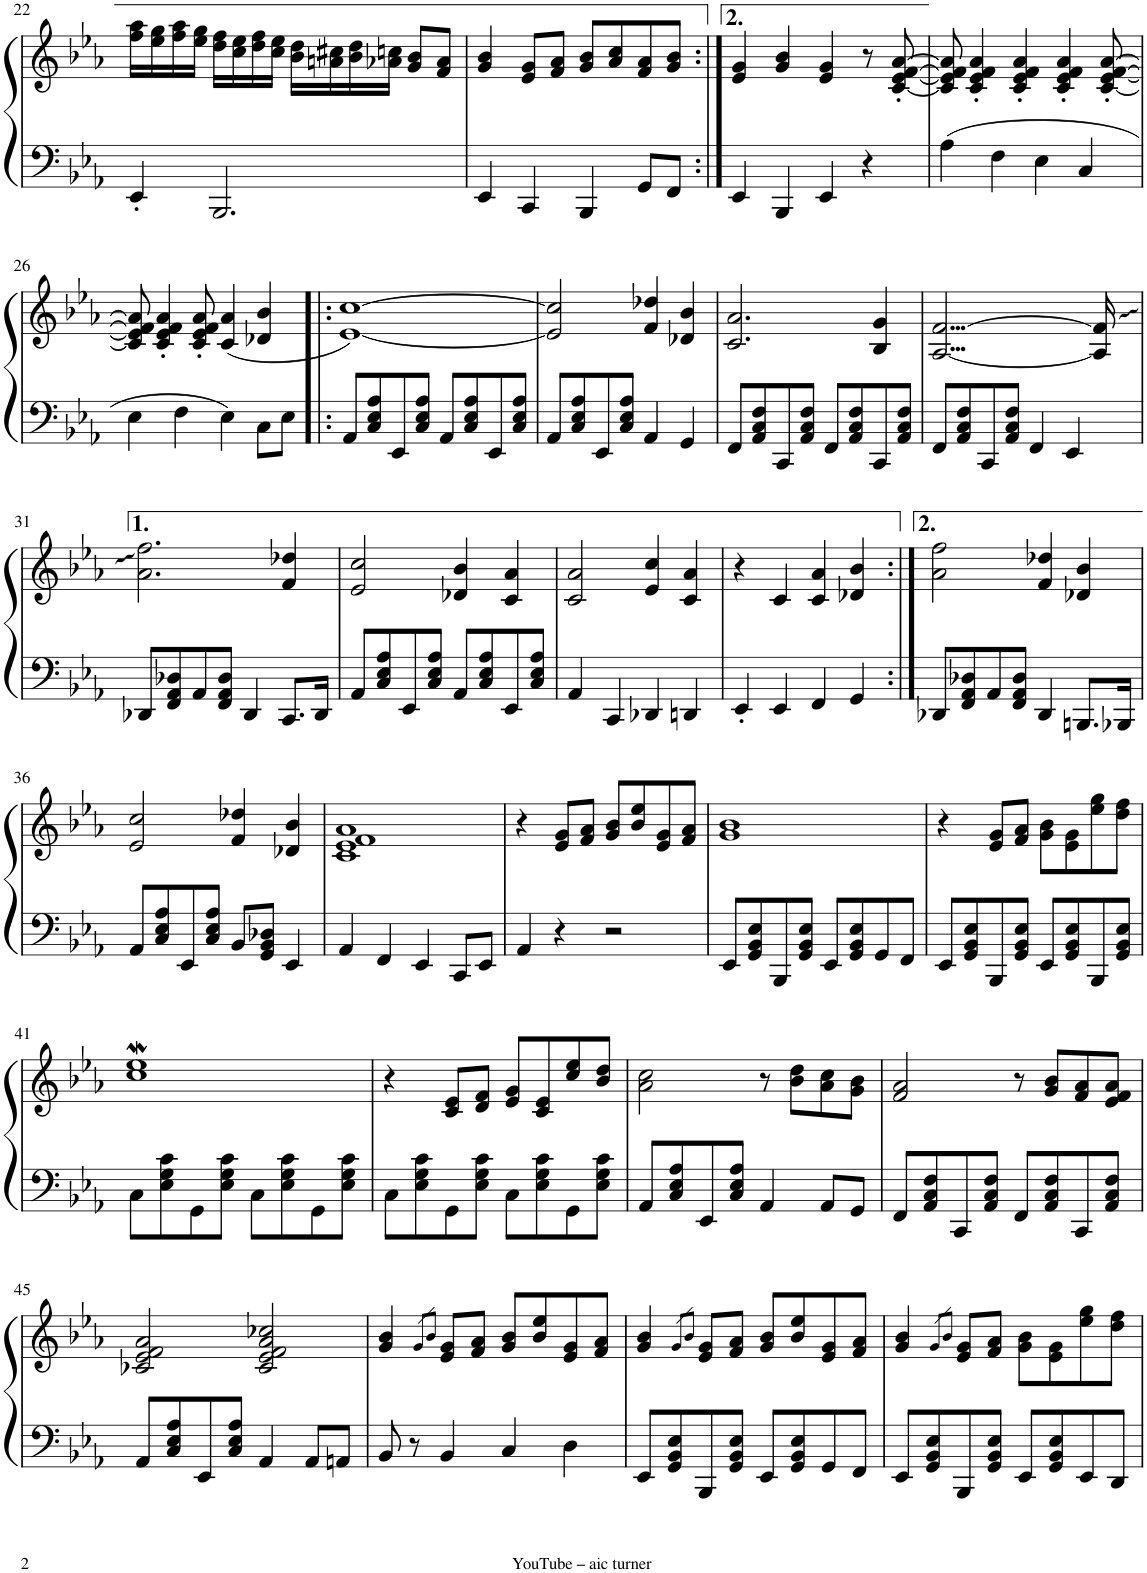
**kern	**kern
*part1	*part1
*staff2	*staff1
*I"Akkordeon	*
*I'Akk.	*
!!LO:PB:g=z
*clefF4	*clefG2
*k[b-e-a-]	*k[b-e-a-]
*M4/4	*M4/4
=22	=22
4EE-'/	16ff\ 16aa-\LL
.	16ee-\ 16gg\
.	16ff\ 16aa-\
.	16ee-\ 16gg\JJ
2.BBB-/	16dd\ 16ff\LL
.	16cc\ 16ee-\
.	16dd\ 16ff\
.	16cc\ 16ee-\JJ
.	16b-\ 16dd\LL
.	16an\ 16cc#X\
.	16b-\ 16dd\
.	16a-X\ 16ccn\JJ
.	8g/ 8b-/L
.	8f/ 8a-/J
=23	=23
4EE-/	4g/ 4b-/
4CC/	8e-/ 8g/L
.	8f/ 8a-/J
4BBB-/	8g/ 8b-/L
.	8a-/ 8cc/
8GG/L	8f/ 8a-/
8FF/J	8g/ 8b-/J
=24:|!	=24:|!
4EE-/	4e-/ 4g/
4BBB-/	4g/ 4b-/
4EE-/	4e-/ 4g/
4r	8r
.	[8c/' [8e-/' [8f/' [8a-/'
=25	=25
4A-\	8c/] 8e-/] 8f/] 8a-/]
.	4c/' 4e-/' 4f/' 4a-/'
4F\	.
.	4c/' 4e-/' 4f/' 4a-/'
4E-\	.
.	4c/' 4e-/' 4f/' 4a-/'
4C/	.
.	[8c/' [8e-/' [8f/' [8a-/'
!!LO:LB:g=z
=26	=26
4E-\	8c/] 8e-/] 8f/] 8a-/]
.	4c/' 4e-/' 4f/' 4a-/'
4F\	.
.	8c/' 8e-/' 8f/' 8a-/'
4E-\	(4c/ 4a-/
8C\L	4d-X/ 4b-/
8E-\J	.
=27!|:	=27!|:
8AA-/L	[1e- [1cc)
8C/ 8E-/ 8A-/	.
8EE-/	.
8C/ 8E-/ 8A-/J	.
8AA-/L	.
8C/ 8E-/ 8A-/	.
8EE-/	.
8C/ 8E-/ 8A-/J	.
=28	=28
8AA-/L	2e-/] 2cc/]
8C/ 8E-/ 8A-/	.
8EE-/	.
8C/ 8E-/ 8A-/J	.
4AA-/	4f/ 4dd-X/
4GG/	4d-X/ 4b-/
=29	=29
8FF/L	2.c/ 2.a-/
8AA-/ 8C/ 8F/	.
8CC/	.
8AA-/ 8C/ 8F/J	.
8FF/L	.
8AA-/ 8C/ 8F/	.
8CC/	4B-/ 4g/
8AA-/ 8C/ 8F/J	.
=30	=30
8FF/L	[2...A-/ [2...f/
8AA-/ 8C/ 8F/	.
8CC/	.
8AA-/ 8C/ 8F/J	.
4FF/	.
4EE-/	.
.	16A-/] 16f/]
!!LO:LB:g=z
=31	=31
8DD-X/L	2.a-\ 2.ff\
8FF/ 8AA-/ 8D-X/	.
8AA-/	.
8FF/ 8AA-/ 8D-/J	.
4DD-/	.
8.CC/L	4f/ 4dd-X/
16DD-/Jk	.
=32	=32
8AA-/L	2e-/ 2cc/
8C/ 8E-/ 8A-/	.
8EE-/	.
8C/ 8E-/ 8A-/J	.
8AA-/L	4d-X/ 4b-/
8C/ 8E-/ 8A-/	.
8EE-/	4c/ 4a-/
8C/ 8E-/ 8A-/J	.
=33	=33
4AA-/	2c/ 2a-/
4CC/	.
4DD-X/	4e-/ 4cc/
4DDn/	4c/ 4a-/
=34	=34
4EE-'/	4r
4EE-/	4c/
4FF/	4c/ 4a-/
4GG/	4d-X/ 4b-/
=35:|!	=35:|!
8DD-X/L	2a-\ 2ff\
8FF/ 8AA-/ 8D-X/	.
8AA-/	.
8FF/ 8AA-/ 8D-/J	.
4DD-/	4f/ 4dd-X/
8.BBBn/L	4d-X/ 4b-/
16BBB-X/Jk	.
!!LO:LB:g=z
=36	=36
8AA-/L	2e-/ 2cc/
8C/ 8E-/ 8A-/	.
8EE-/	.
8C/ 8E-/ 8A-/J	.
8BB-/L	4f/ 4dd-X/
8GG/ 8BB-/ 8D-X/J	.
4EE-/	4d-X/ 4b-/
=37	=37
4AA-/	1c 1e- 1f 1a-
4FF/	.
4EE-/	.
8CC/L	.
8EE-/J	.
=38	=38
4AA-/	4r
4r	8e-/ 8g/L
.	8f/ 8a-/J
2r	8g/ 8b-/L
.	8b-/ 8ee-/
.	8e-/ 8g/
.	8f/ 8a-/J
=39	=39
8EE-/L	1g 1b-
8GG/ 8BB-/ 8E-/	.
8BBB-/	.
8GG/ 8BB-/ 8E-/J	.
8EE-/L	.
8GG/ 8BB-/ 8E-/	.
8GG/	.
8FF/J	.
=40	=40
8EE-/L	4r
8GG/ 8BB-/ 8E-/	.
8BBB-/	8e-/ 8g/L
8GG/ 8BB-/ 8E-/J	8f/ 8a-/J
8EE-/L	8g\ 8b-\L
8GG/ 8BB-/ 8E-/	8e-\ 8g\
8BBB-/	8ee-\ 8gg\
8GG/ 8BB-/ 8E-/J	8dd\ 8ff\J
!!LO:LB:g=z
=41	=41
8C\L	1ccM 1ee-M
8E-\ 8G\ 8c\	.
8GG\	.
8E-\ 8G\ 8c\J	.
8C\L	.
8E-\ 8G\ 8c\	.
8GG\	.
8E-\ 8G\ 8c\J	.
=42	=42
8C\L	4r
8E-\ 8G\ 8c\	.
8GG\	8c/ 8e-/L
8E-\ 8G\ 8c\J	8d/ 8f/J
8C\L	8e-/ 8g/L
8E-\ 8G\ 8c\	8c/ 8e-/
8GG\	8cc/ 8ee-/
8E-\ 8G\ 8c\J	8b-/ 8dd/J
=43	=43
8AA-/L	2a-\ 2cc\
8C/ 8E-/ 8A-/	.
8EE-/	.
8C/ 8E-/ 8A-/J	.
4AA-/	8r
.	8b-\ 8dd\L
8AA-/L	8a-\ 8cc\
8GG/J	8g\ 8b-\J
=44	=44
8FF/L	2f/ 2a-/
8AA-/ 8C/ 8F/	.
8CC/	.
8AA-/ 8C/ 8F/J	.
8FF/L	8r
8AA-/ 8C/ 8F/	8g/ 8b-/L
8CC/	8f/ 8a-/
8AA-/ 8C/ 8F/J	8e-/ 8f/ 8a-/J
!!LO:LB:g=z
=45	=45
8AA-/L	2c-X/ 2e-/ 2f/ 2a-/
8C/ 8E-/ 8A-/	.
8EE-/	.
8C/ 8E-/ 8A-/J	.
4AA-/	2c-/ 2e-/ 2f/ 2a-/ 2cc-X/
8AA-/L	.
8AAn/J	.
=46	=46
8BB-/	4g/ 4b-/
8r	.
.	8qg/L
.	8qb-/J
4BB-/	8e-/ 8g/L
.	8f/ 8a-/J
4C/	8g/ 8b-/L
.	8b-/ 8ee-/
4D\	8e-/ 8g/
.	8f/ 8a-/J
=47	=47
8EE-/L	4g/ 4b-/
8GG/ 8BB-/ 8E-/	.
.	8qg/L
.	8qb-/J
8BBB-/	8e-/ 8g/L
8GG/ 8BB-/ 8E-/J	8f/ 8a-/J
8EE-/L	8g/ 8b-/L
8GG/ 8BB-/ 8E-/	8b-/ 8ee-/
8GG/	8e-/ 8g/
8FF/J	8f/ 8a-/J
=48	=48
8EE-/L	4g/ 4b-/
8GG/ 8BB-/ 8E-/	.
.	8qg/L
.	8qb-/J
8BBB-/	8e-/ 8g/L
8GG/ 8BB-/ 8E-/J	8f/ 8a-/J
8EE-/L	8g\ 8b-\L
8GG/ 8BB-/ 8E-/	8e-\ 8g\
8EE-/	8ee-\ 8gg\
8DD/J	8dd\ 8ff\J
=	=
*-	*-
